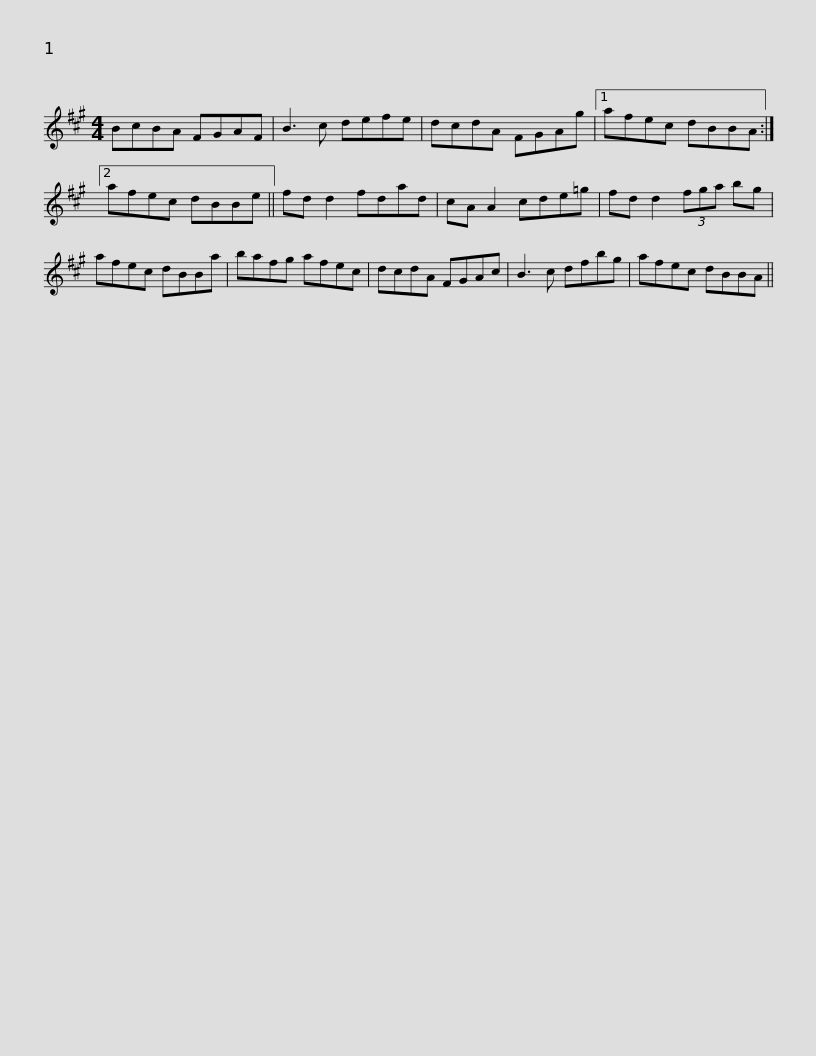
X:1
L:1/8
M:4/4
I:linebreak $
K:A
V:1 treble
V:1
 BcBA FGAF | B3 c defe | dcdA FGAg |1 afec dBBA :|2 afec dBBe ||$ %5
 fd d2 fdad | cA A2 cde=g | fd d2 (3fga bg | afec dBBa | bafg afec |$ %10
 dcdA FGAc | B3 c dfbg | afec dBBA || %13
